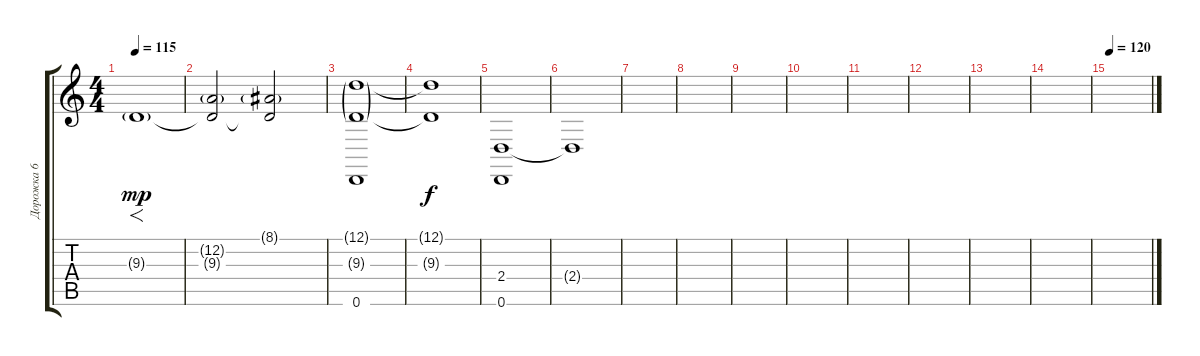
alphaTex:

\track ("Дорожка 6" "Дорожка 6") {instrument choiraahs}
\staff {score tabs}
\tuning (D4 A3 F3 C3 G2 D2) {hide}
\ts (4 4)
\tempo 115
\tempo 80
\tempo 115
\clef g2
\ks c
9.3{g}.1{f dy mp instrument choiraahs} |
(12.2{g} 9.3{t}).2 (8.1{g} 9.3{t}).2 |
(12.1{g} 9.3{g} 0.6).1 |
(12.1{t} 9.3{t}).1{dy f} |
(2.4 0.6).1 |
2.4{t}.1 |
|
|
|
|
|
|
|
|
\tempo 120
